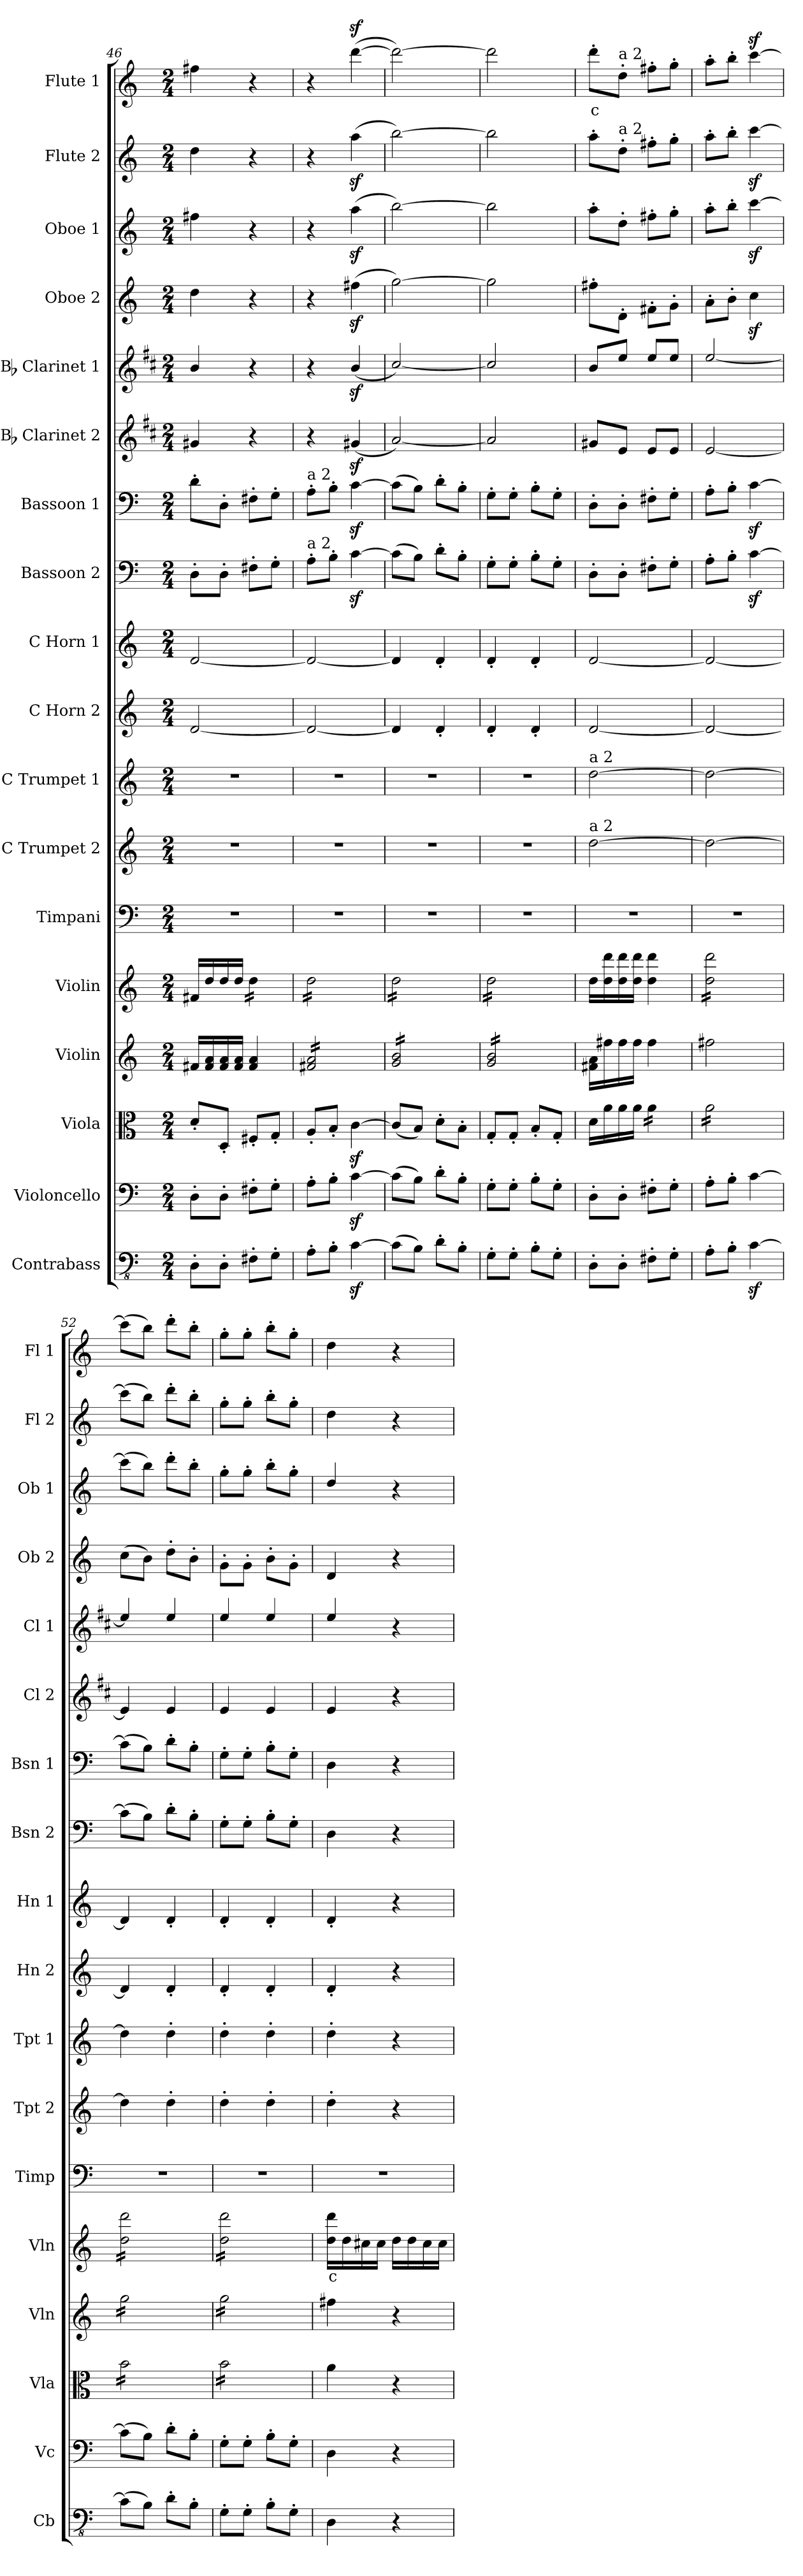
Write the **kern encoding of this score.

**kern	**kern	**kern	**kern	**kern	**text	**kern	**kern	**kern	**kern	**kern	**kern	**kern	**kern	**kern	**kern	**kern	**kern	**kern	**text
*part18	*part17	*part16	*part15	*part14	*part14	*part13	*part12	*part11	*part10	*part9	*part8	*part7	*part6	*part5	*part4	*part3	*part2	*part1	*part1
*staff18	*staff17	*staff16	*staff15	*staff14	*staff14	*staff13	*staff12	*staff11	*staff10	*staff9	*staff8	*staff7	*staff6	*staff5	*staff4	*staff3	*staff2	*staff1	*staff1
*I"Contrabass	*I"Violoncello	*I"Viola	*I"Violin	*I"Violin	*	*I"Timpani	*I"C Trumpet 2	*I"C Trumpet 1	*I"C Horn 2	*I"C Horn 1	*I"Bassoon 2	*I"Bassoon 1	*I"Bb Clarinet 2	*I"Bb Clarinet 1	*I"Oboe 2	*I"Oboe 1	*I"Flute 2	*I"Flute 1	*
*I'Cb	*I'Vc	*I'Vla	*I'Vln	*I'Vln	*	*I'Timp	*I'Tpt 2	*I'Tpt 1	*I'Hn 2	*I'Hn 1	*I'Bsn 2	*I'Bsn 1	*I'Cl 2	*I'Cl 1	*I'Ob 2	*I'Ob 1	*I'Fl 2	*I'Fl 1	*
*clefFv4	*clefF4	*clefC3	*clefG2	*clefG2	*	*clefF4	*clefG2	*clefG2	*clefG2	*clefG2	*clefF4	*clefF4	*clefG2	*clefG2	*clefG2	*clefG2	*clefG2	*clefG2	*
*	*	*	*	*	*	*	*	*	*ITrd7c12	*ITrd7c12	*	*	*ITrd1c2	*ITrd1c2	*	*	*	*	*
*k[]	*k[]	*k[]	*k[]	*k[]	*	*k[]	*k[]	*k[]	*k[]	*k[]	*k[]	*k[]	*k[]	*k[]	*k[]	*k[]	*k[]	*k[]	*
*M2/4	*M2/4	*M2/4	*M2/4	*M2/4	*	*M2/4	*M2/4	*M2/4	*M2/4	*M2/4	*M2/4	*M2/4	*M2/4	*M2/4	*M2/4	*M2/4	*M2/4	*M2/4	*
=46	=46	=46	=46	=46	=46	=46	=46	=46	=46	=46	=46	=46	=46	=46	=46	=46	=46	=46	=46
8DD'L	8D'L	8d'L	16f#XLL	16f#XLL	.	2r	2r	2r	[2D	[2D	8D'\L	8d'\L	4f#X/	4a/	4dd\	4ff#X\	4dd\	4ff#X\	.
.	.	.	16f#/ 16a/	16dd	.	.	.	.	.	.	.	.	.	.	.	.	.	.	.
8DD'J	8D'J	8D'J	16f#/ 16a/	16dd	.	.	.	.	.	.	8D'J	8D'J	.	.	.	.	.	.	.
.	.	.	16f#/ 16a/JJ	16ddJJ	.	.	.	.	.	.	.	.	.	.	.	.	.	.	.
*	*	*	*	*tremolo	*	*	*	*	*	*	*	*	*	*	*	*	*	*	*
8FF#X'L	8F#X'L	8F#X'L	4f#/ 4a/	16ddLL	.	.	.	.	.	.	8F#X'L	8F#X'L	4r	4r	4r	4r	4r	4r	.
.	.	.	.	16dd	.	.	.	.	.	.	.	.	.	.	.	.	.	.	.
8GG'J	8G'J	8G'J	.	16dd	.	.	.	.	.	.	8G'J	8G'J	.	.	.	.	.	.	.
.	.	.	.	16ddJJ	.	.	.	.	.	.	.	.	.	.	.	.	.	.	.
=47	=47	=47	=47	=47	=47	=47	=47	=47	=47	=47	=47	=47	=47	=47	=47	=47	=47	=47	=47
!	!	!	!	!	!	!	!	!	!	!	!	!LO:TX:a:t=a 2	!	!	!	!	!	!	!
!	!	!	!	!	!	!	!	!	!	!	!LO:TX:a:t=a 2	!	!	!	!	!	!	!	!
*	*	*	*tremolo	*	*	*	*	*	*	*	*	*	*	*	*	*	*	*	*
8AA'L	8A'L	8A'L	16f#X/ 16a/LL	16ddLL	.	2r	2r	2r	2D_	2D_	8A'L	8A'L	4r	4r	4r	4r	4r	4r	.
.	.	.	16f#X/ 16a/	16dd	.	.	.	.	.	.	.	.	.	.	.	.	.	.	.
8BB'J	8B'J	8B'J	16f#X/ 16a/	16dd	.	.	.	.	.	.	8B'J	8B'J	.	.	.	.	.	.	.
.	.	.	16f#X/ 16a/	16dd	.	.	.	.	.	.	.	.	.	.	.	.	.	.	.
[4Cz<	[4cz<	[4cz<	16f#X/ 16a/	16dd	.	.	.	.	.	.	[4cz<	[4cz<	(4f#Xz</	(4az</	(4ff#Xz<\	(4aaz<\	(4aaz<\	([4dddz<\	.
.	.	.	16f#X/ 16a/	16dd	.	.	.	.	.	.	.	.	.	.	.	.	.	.	.
.	.	.	16f#X/ 16a/	16dd	.	.	.	.	.	.	.	.	.	.	.	.	.	.	.
.	.	.	16f#X/ 16a/JJ	16ddJJ	.	.	.	.	.	.	.	.	.	.	.	.	.	.	.
=48	=48	=48	=48	=48	=48	=48	=48	=48	=48	=48	=48	=48	=48	=48	=48	=48	=48	=48	=48
(8CL]	(8cL]	(8cL]	16g/ 16b/LL	16ddLL	.	2r	2r	2r	4D]	4D]	(8cL]	(8cL]	[2g/)	[2b/)	[2gg\)	[2bb\)	[2bb\)	2ddd\_)	.
.	.	.	16g/ 16b/	16dd	.	.	.	.	.	.	.	.	.	.	.	.	.	.	.
8BBJ)	8BJ)	8BJ)	16g/ 16b/	16dd	.	.	.	.	.	.	8BJ)	8BJ)	.	.	.	.	.	.	.
.	.	.	16g/ 16b/	16dd	.	.	.	.	.	.	.	.	.	.	.	.	.	.	.
8D'L	8d'L	8d'L	16g/ 16b/	16dd	.	.	.	.	4D'	4D'	8d'L	8d'L	.	.	.	.	.	.	.
.	.	.	16g/ 16b/	16dd	.	.	.	.	.	.	.	.	.	.	.	.	.	.	.
8BB'J	8B'J	8B'J	16g/ 16b/	16dd	.	.	.	.	.	.	8B'J	8B'J	.	.	.	.	.	.	.
.	.	.	16g/ 16b/JJ	16ddJJ	.	.	.	.	.	.	.	.	.	.	.	.	.	.	.
=49	=49	=49	=49	=49	=49	=49	=49	=49	=49	=49	=49	=49	=49	=49	=49	=49	=49	=49	=49
8GG'L	8G'L	8G'L	16g/ 16b/LL	16ddLL	.	2r	2r	2r	4D'	4D'	8G'L	8G'L	2g/]	2b/]	2gg\]	2bb\]	2bb\]	2ddd\]	.
.	.	.	16g/ 16b/	16dd	.	.	.	.	.	.	.	.	.	.	.	.	.	.	.
8GG'J	8G'J	8G'J	16g/ 16b/	16dd	.	.	.	.	.	.	8G'J	8G'J	.	.	.	.	.	.	.
.	.	.	16g/ 16b/	16dd	.	.	.	.	.	.	.	.	.	.	.	.	.	.	.
8BB'L	8B'L	8B'L	16g/ 16b/	16dd	.	.	.	.	4D'	4D'	8B'L	8B'L	.	.	.	.	.	.	.
.	.	.	16g/ 16b/	16dd	.	.	.	.	.	.	.	.	.	.	.	.	.	.	.
8GG'J	8G'J	8G'J	16g/ 16b/	16dd	.	.	.	.	.	.	8G'J	8G'J	.	.	.	.	.	.	.
.	.	.	16g/ 16b/JJ	16ddJJ	.	.	.	.	.	.	.	.	.	.	.	.	.	.	.
*	*	*	*	*Xtremolo	*	*	*	*	*	*	*	*	*	*	*	*	*	*	*
*	*	*	*Xtremolo	*	*	*	*	*	*	*	*	*	*	*	*	*	*	*	*
=50	=50	=50	=50	=50	=50	=50	=50	=50	=50	=50	=50	=50	=50	=50	=50	=50	=50	=50	=50
!	!	!	!	!	!	!	!	!LO:TX:a:t=a 2	!	!	!	!	!	!	!	!	!	!	!
!	!	!	!	!	!	!	!LO:TX:a:t=a 2	!	!	!	!	!	!	!	!	!	!	!	!
8DD'L	8D'L	16dLL	16f#X\ 16a\LL	16ddLL	.	2r	[2dd	[2dd	[2D	[2D	8D'L	8D'L	8f#X/L	8a/L	8ff#X'\L	8aa'\L	8aa'\L	8ddd'\L	c
.	.	16a	16ff#X	16dd\ 16ddd\	.	.	.	.	.	.	.	.	.	.	.	.	.	.	.
!	!	!	!	!	!	!	!	!	!	!	!	!	!	!	!	!	!	!LO:TX:a:t=a 2	!
!	!	!	!	!	!	!	!	!	!	!	!	!	!	!	!	!	!LO:TX:a:t=a 2	!	!
8DD'J	8D'J	16a	16ff#	16dd\ 16ddd\	.	.	.	.	.	.	8D'J	8D'J	8d/J	8dd/J	8d'\J	8dd'\J	8dd'J	8dd'J	.
.	.	16aJJ	16ff#JJ	16dd\ 16ddd\JJ	.	.	.	.	.	.	.	.	.	.	.	.	.	.	.
*	*	*tremolo	*	*	*	*	*	*	*	*	*	*	*	*	*	*	*	*	*
8FF#X'L	8F#X'L	16aLL	4ff#	4dd\ 4ddd\	.	.	.	.	.	.	8F#X'L	8F#X'L	8d/L	8dd/L	8f#X'\L	8ff#'\L	8ff#X'L	8ff#X'L	.
.	.	16a	.	.	.	.	.	.	.	.	.	.	.	.	.	.	.	.	.
8GG'J	8G'J	16a	.	.	.	.	.	.	.	.	8G'J	8G'J	8d/J	8dd/J	8g'\J	8gg'\J	8gg'J	8gg'J	.
.	.	16aJJ	.	.	.	.	.	.	.	.	.	.	.	.	.	.	.	.	.
=51	=51	=51	=51	=51	=51	=51	=51	=51	=51	=51	=51	=51	=51	=51	=51	=51	=51	=51	=51
*	*	*	*	*tremolo	*	*	*	*	*	*	*	*	*	*	*	*	*	*	*
8AA'L	8A'L	16aLL	2ff#X	16dd\ 16ddd\LL	.	2r	2dd_	2dd_	2D_	2D_	8A'L	8A'L	[2d/	[2dd/	8a'\L	8aa'\L	8aa'L	8aa'L	.
.	.	16a	.	16dd\ 16ddd\	.	.	.	.	.	.	.	.	.	.	.	.	.	.	.
8BB'J	8B'J	16a	.	16dd\ 16ddd\	.	.	.	.	.	.	8B'J	8B'J	.	.	8b'\J	8bb'\J	8bb'J	8bb'J	.
.	.	16a	.	16dd\ 16ddd\	.	.	.	.	.	.	.	.	.	.	.	.	.	.	.
[4Cz<	[4c	16a	.	16dd\ 16ddd\	.	.	.	.	.	.	[4cz<	[4cz<	.	.	4ccz<\	[4cccz<\	[4cccz<	[4cccz<	.
.	.	16a	.	16dd\ 16ddd\	.	.	.	.	.	.	.	.	.	.	.	.	.	.	.
.	.	16a	.	16dd\ 16ddd\	.	.	.	.	.	.	.	.	.	.	.	.	.	.	.
.	.	16aJJ	.	16dd\ 16ddd\JJ	.	.	.	.	.	.	.	.	.	.	.	.	.	.	.
=52	=52	=52	=52	=52	=52	=52	=52	=52	=52	=52	=52	=52	=52	=52	=52	=52	=52	=52	=52
*	*	*	*tremolo	*	*	*	*	*	*	*	*	*	*	*	*	*	*	*	*
(8CL]	(8cL]	16bLL	16ggLL	16dd\ 16ddd\LL	.	2r	4dd]	4dd]	4D]	4D]	(8cL]	(8cL]	4d/]	4dd/]	(8cc\L	(8ccc\L]	(8cccL]	(8cccL]	.
.	.	16b	16gg	16dd\ 16ddd\	.	.	.	.	.	.	.	.	.	.	.	.	.	.	.
8BBJ)	8BJ)	16b	16gg	16dd\ 16ddd\	.	.	.	.	.	.	8BJ)	8BJ)	.	.	8b\J)	8bb\J)	8bbJ)	8bbJ)	.
.	.	16b	16gg	16dd\ 16ddd\	.	.	.	.	.	.	.	.	.	.	.	.	.	.	.
8D'L	8d'L	16b	16gg	16dd\ 16ddd\	.	.	4dd'	4dd'	4D'	4D'	8d'L	8d'L	4d/	4dd/	8dd'\L	8ddd'\L	8ddd'L	8ddd'L	.
.	.	16b	16gg	16dd\ 16ddd\	.	.	.	.	.	.	.	.	.	.	.	.	.	.	.
8BB'J	8B'J	16b	16gg	16dd\ 16ddd\	.	.	.	.	.	.	8B'J	8B'J	.	.	8b'\J	8bb'\J	8bb'J	8bb'J	.
.	.	16bJJ	16ggJJ	16dd\ 16ddd\JJ	.	.	.	.	.	.	.	.	.	.	.	.	.	.	.
=53	=53	=53	=53	=53	=53	=53	=53	=53	=53	=53	=53	=53	=53	=53	=53	=53	=53	=53	=53
8GG'L	8G'L	16bLL	16ggLL	16dd\ 16ddd\LL	.	2r	4dd'	4dd'	4D'	4D'	8G'L	8G'L	4d/	4dd/	8g'\L	8gg'\L	8gg'L	8gg'L	.
.	.	16b	16gg	16dd\ 16ddd\	.	.	.	.	.	.	.	.	.	.	.	.	.	.	.
8GG'J	8G'J	16b	16gg	16dd\ 16ddd\	.	.	.	.	.	.	8G'J	8G'J	.	.	8g'\J	8gg'\J	8gg'J	8gg'J	.
.	.	16b	16gg	16dd\ 16ddd\	.	.	.	.	.	.	.	.	.	.	.	.	.	.	.
8BB'L	8B'L	16b	16gg	16dd\ 16ddd\	.	.	4dd'	4dd'	4D'	4D'	8B'L	8B'L	4d/	4dd/	8b'\L	8bb'\L	8bb'L	8bb'L	.
.	.	16b	16gg	16dd\ 16ddd\	.	.	.	.	.	.	.	.	.	.	.	.	.	.	.
8GG'J	8G'J	16b	16gg	16dd\ 16ddd\	.	.	.	.	.	.	8G'J	8G'J	.	.	8g'\J	8gg'\J	8gg'J	8gg'J	.
.	.	16bJJ	16ggJJ	16dd\ 16ddd\JJ	.	.	.	.	.	.	.	.	.	.	.	.	.	.	.
*	*	*	*	*Xtremolo	*	*	*	*	*	*	*	*	*	*	*	*	*	*	*
*	*	*	*Xtremolo	*	*	*	*	*	*	*	*	*	*	*	*	*	*	*	*
*	*	*Xtremolo	*	*	*	*	*	*	*	*	*	*	*	*	*	*	*	*	*
=54	=54	=54	=54	=54	=54	=54	=54	=54	=54	=54	=54	=54	=54	=54	=54	=54	=54	=54	=54
4DD	4D	4a	4ff#X	16dd\ 16ddd\LL	c	2r	4dd'	4dd'	4D'	4D'	4D	4D	4d/	4dd/	4d/	4dd/	4dd	4dd	.
.	.	.	.	16dd	.	.	.	.	.	.	.	.	.	.	.	.	.	.	.
.	.	.	.	16cc#X	.	.	.	.	.	.	.	.	.	.	.	.	.	.	.
.	.	.	.	16cc#JJ	.	.	.	.	.	.	.	.	.	.	.	.	.	.	.
4r	4r	4r	4r	16ddLL	.	.	4r	4r	4r	4r	4r	4r	4r	4r	4r	4r	4r	4r	.
.	.	.	.	16dd	.	.	.	.	.	.	.	.	.	.	.	.	.	.	.
.	.	.	.	16cc#	.	.	.	.	.	.	.	.	.	.	.	.	.	.	.
.	.	.	.	16cc#JJ	.	.	.	.	.	.	.	.	.	.	.	.	.	.	.
=	=	=	=	=	=	=	=	=	=	=	=	=	=	=	=	=	=	=	=
*-	*-	*-	*-	*-	*-	*-	*-	*-	*-	*-	*-	*-	*-	*-	*-	*-	*-	*-	*-
